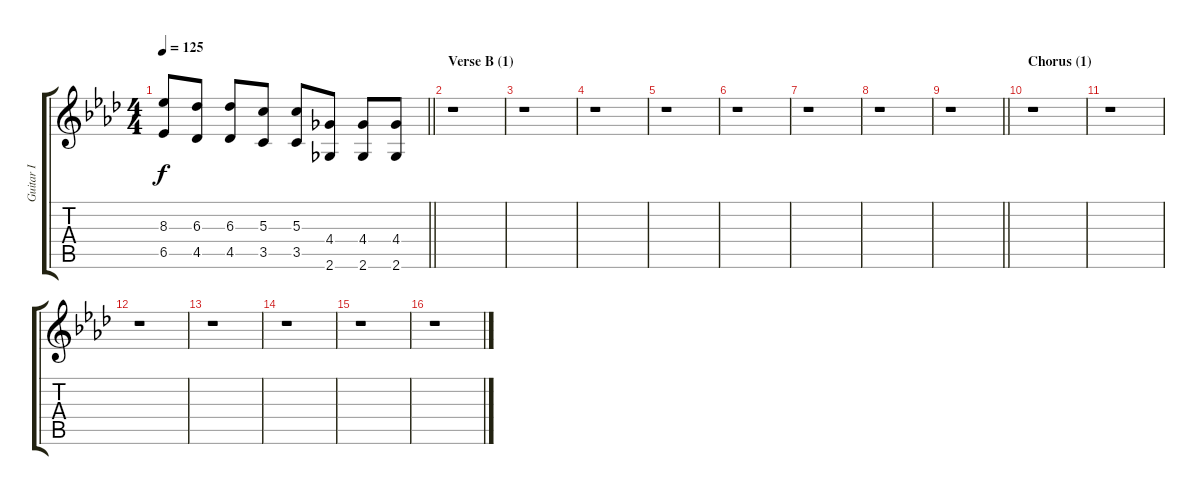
\track ("Guitar I" "Guitar I") {instrument distortionguitar}
\staff {score tabs}
\tuning (E4 B3 G3 D3 A2 E2) {hide}
\ts (4 4)
\tempo 125
\clef g2
\barLineRight lightlight
\ks ab
(8.3 6.5).8{dy f} (6.3 4.5).8 (6.3 4.5).8 (5.3 3.5).8 (5.3 3.5).8 (4.4 2.6).8 (4.4 2.6).8 (4.4 2.6).8 |
\section ("" "Verse B (1)")
r.1 |
r.1 |
r.1 |
r.1 |
r.1 |
r.1 |
r.1 |
\barLineRight lightlight
r.1 |
\section ("" "Chorus (1)")
r.1 |
r.1 |
r.1 |
r.1 |
r.1 |
r.1 |
r.1
